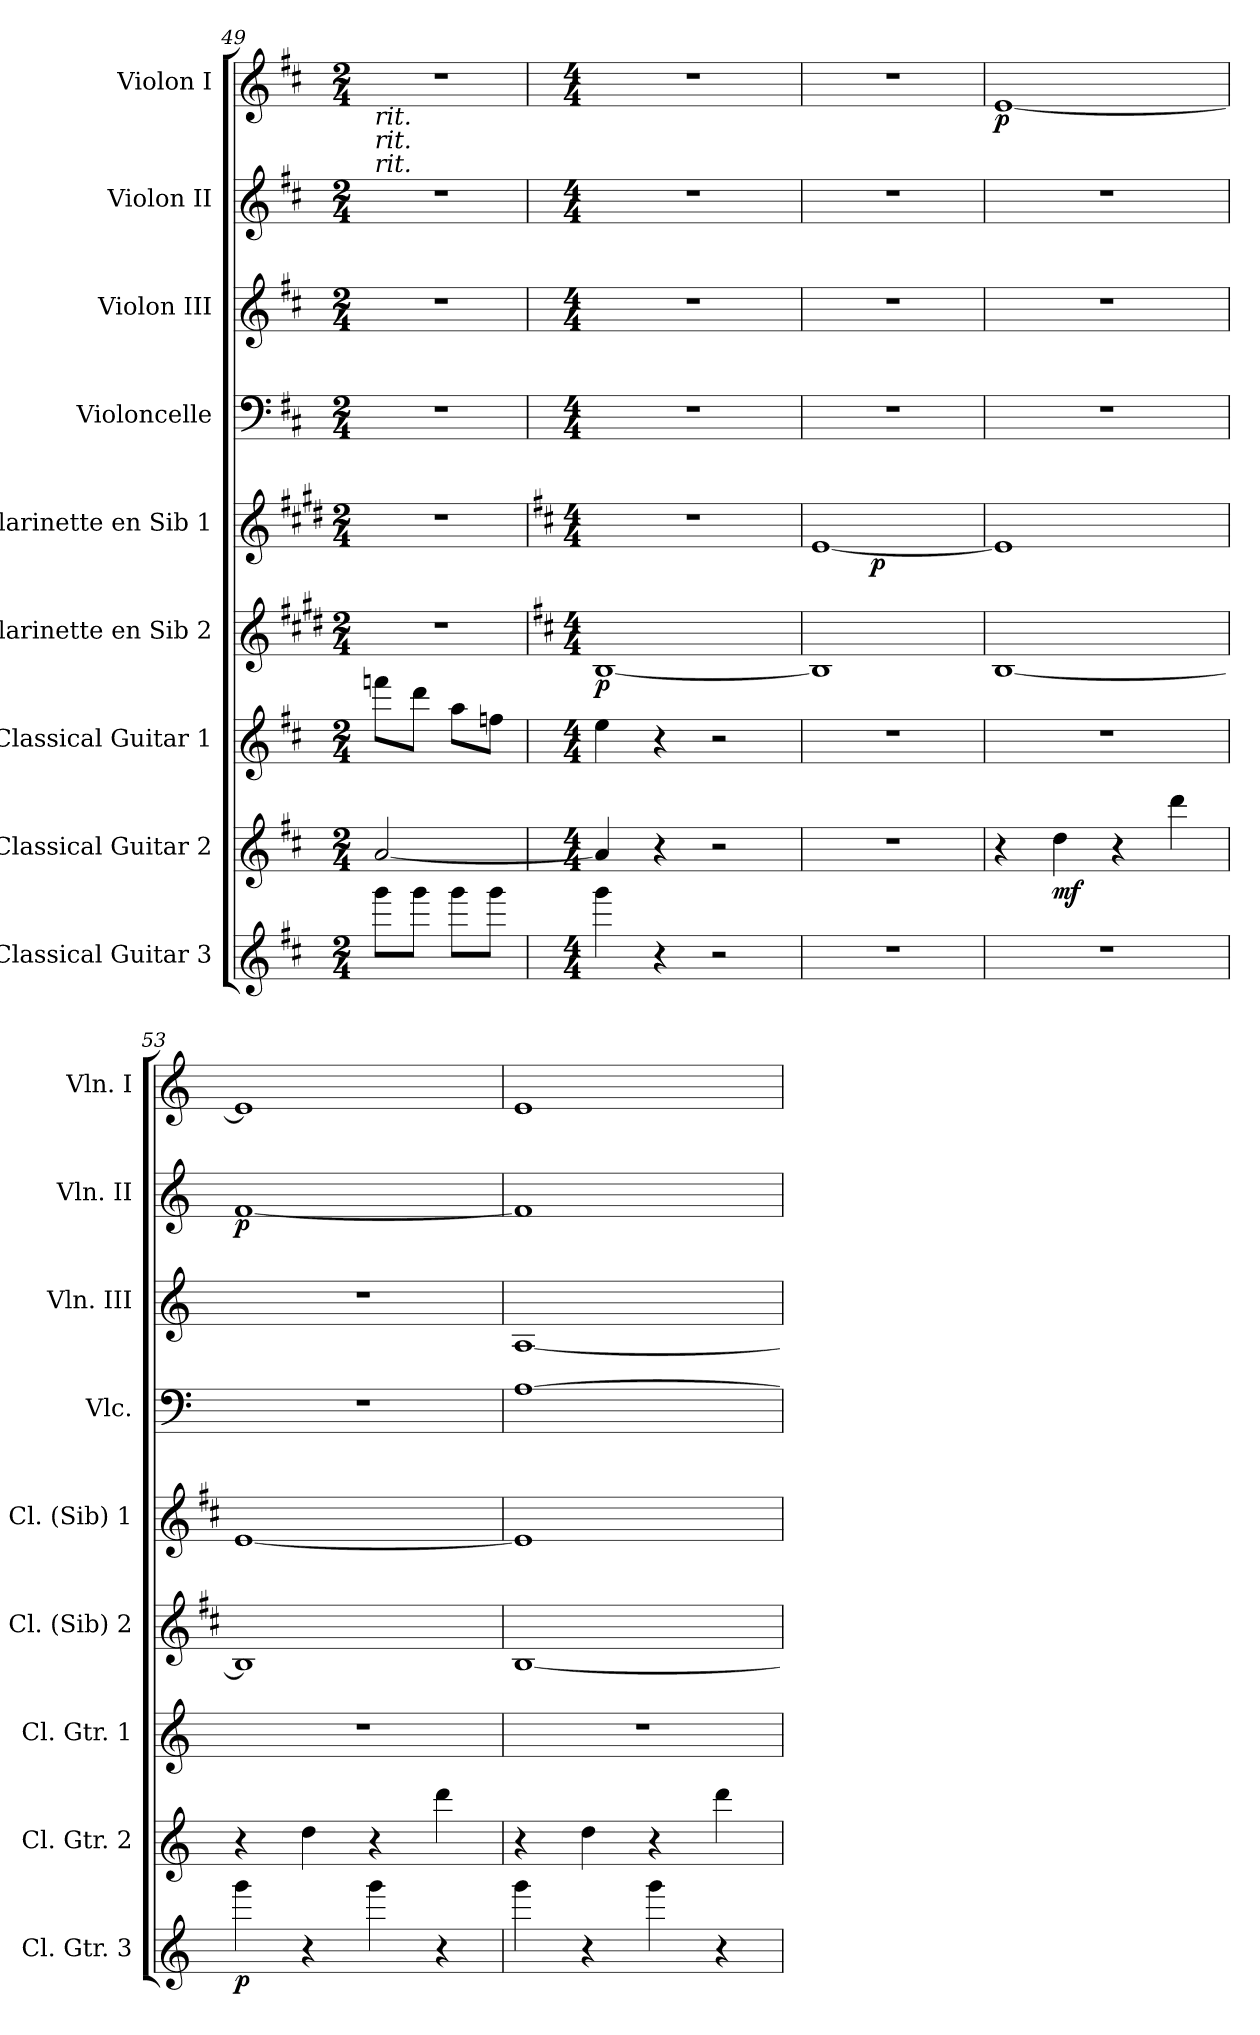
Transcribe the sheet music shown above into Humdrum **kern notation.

**kern	**dynam	**kern	**dynam	**kern	**kern	**dynam	**kern	**dynam	**kern	**kern	**kern	**dynam	**kern	**dynam
*part9	*part9	*part8	*part8	*part7	*part6	*part6	*part5	*part5	*part4	*part3	*part2	*part2	*part1	*part1
*staff9	*staff9	*staff8	*staff8	*staff7	*staff6	*staff6	*staff5	*staff5	*staff4	*staff3	*staff2	*staff2	*staff1	*staff1
*I"Classical Guitar 3	*	*I"Classical Guitar 2	*	*I"Classical Guitar 1	*I"Clarinette en Sib 2	*	*I"Clarinette en Sib 1	*	*I"Violoncelle	*I"Violon III	*I"Violon II	*	*I"Violon I	*
*I'Cl. Gtr. 3	*	*I'Cl. Gtr. 2	*	*I'Cl. Gtr. 1	*I'Cl. (Sib) 2	*	*I'Cl. (Sib) 1	*	*I'Vlc.	*I'Vln. III	*I'Vln. II	*	*I'Vln. I	*
!!LO:PB:g=z
*clefG2	*	*clefG2	*	*clefG2	*clefG2	*	*clefG2	*	*clefF4	*clefG2	*clefG2	*	*clefG2	*
*ITrd7c12	*	*ITrd7c12	*	*ITrd7c12	*ITrd1c2	*	*ITrd1c2	*	*	*	*	*	*	*
*k[f#c#]	*	*k[f#c#]	*	*k[f#c#]	*k[f#c#]	*	*k[f#c#]	*	*k[f#c#]	*k[f#c#]	*k[f#c#]	*	*k[f#c#]	*
*D:	*	*D:	*	*D:	*D:	*	*D:	*	*D:	*D:	*D:	*	*D:	*
*M2/4	*	*M2/4	*	*M2/4	*M2/4	*	*M2/4	*	*M2/4	*M2/4	*M2/4	*	*M2/4	*
=49	=49	=49	=49	=49	=49	=49	=49	=49	=49	=49	=49	=49	=49	=49
!	!	!	!	!	!	!	!	!	!	!	!	!	!LO:TX:b:i:t=rit.	!
!	!	!	!	!	!	!	!	!	!	!	!	!	!LO:TX:b:i:t=rit.	!
!	!	!	!	!	!	!	!	!	!	!	!	!	!LO:TX:b:i:t=rit.	!
8gg\L	.	[2A/	.	8ffn\L	2r	.	2r	.	2r	2r	2r	.	2r	.
8gg\J	.	.	.	8dd\J	.	.	.	.	.	.	.	.	.	.
8gg\L	.	.	.	8a\L	.	.	.	.	.	.	.	.	.	.
8gg\J	.	.	.	8fn\J	.	.	.	.	.	.	.	.	.	.
=50	=50	=50	=50	=50	=50	=50	=50	=50	=50	=50	=50	=50	=50	=50
*k[]	*	*k[]	*	*k[]	*k[]	*	*k[]	*	*k[]	*k[]	*k[]	*	*k[]	*
*C:	*	*C:	*	*C:	*C:	*	*C:	*	*C:	*C:	*C:	*	*C:	*
*M4/4	*	*M4/4	*	*M4/4	*M4/4	*	*M4/4	*	*M4/4	*M4/4	*M4/4	*	*M4/4	*
!	!	!	!	!	!	!LO:DY:b	!	!	!	!	!	!	!	!
4gg\	.	4A/]	.	4e\	[1A	p	1r	.	1r	1r	1r	.	1r	.
4r	.	4r	.	4r	.	.	.	.	.	.	.	.	.	.
2r	.	2r	.	2r	.	.	.	.	.	.	.	.	.	.
=51	=51	=51	=51	=51	=51	=51	=51	=51	=51	=51	=51	=51	=51	=51
*	*	*	*	*	*	*	*^	*	*	*	*	*	*	*
1r	.	1r	.	1r	1A]	.	[1d	4ryy	.	1r	1r	1r	.	1r	.
!	!	!	!	!	!	!	!	!	!LO:DY:b	!	!	!	!	!	!
.	.	.	.	.	.	.	.	2.ryy	p	.	.	.	.	.	.
=52	=52	=52	=52	=52	=52	=52	=52	=52	=52	=52	=52	=52	=52	=52	=52
!	!	!	!	!	!	!	!	!	!	!	!	!	!	!	!LO:DY:b
*	*	*	*	*	*	*	*v	*v	*	*	*	*	*	*	*
1r	.	4r	.	1r	[1A	.	1d]	.	1r	1r	1r	.	[1e	p
!	!	!	!LO:DY:b	!	!	!	!	!	!	!	!	!	!	!
.	.	4d>\	mf	.	.	.	.	.	.	.	.	.	.	.
.	.	4r	.	.	.	.	.	.	.	.	.	.	.	.
.	.	4dd>\	.	.	.	.	.	.	.	.	.	.	.	.
=53	=53	=53	=53	=53	=53	=53	=53	=53	=53	=53	=53	=53	=53	=53
!	!LO:DY:b	!	!	!	!	!	!	!	!	!	!	!LO:DY:b	!	!
4gg\	p	4r	.	1r	1A]	.	[1d	.	1r	1r	[1f	p	1e]	.
4r	.	4d>\	.	.	.	.	.	.	.	.	.	.	.	.
4gg\	.	4r	.	.	.	.	.	.	.	.	.	.	.	.
4r	.	4dd>\	.	.	.	.	.	.	.	.	.	.	.	.
=54	=54	=54	=54	=54	=54	=54	=54	=54	=54	=54	=54	=54	=54	=54
4gg\	.	4r	.	1r	[1A	.	1d]	.	[1A	[1A	1f]	.	1e	.
4r	.	4d>\	.	.	.	.	.	.	.	.	.	.	.	.
4gg\	.	4r	.	.	.	.	.	.	.	.	.	.	.	.
4r	.	4dd>\	.	.	.	.	.	.	.	.	.	.	.	.
=	=	=	=	=	=	=	=	=	=	=	=	=	=	=
*-	*-	*-	*-	*-	*-	*-	*-	*-	*-	*-	*-	*-	*-	*-
